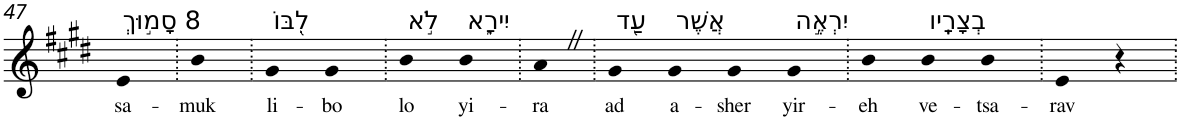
**kern	**text
*part1	*part1
*staff1	*staff1
*I"Piano	*
*I'Pno	*
!!LO:PB:g=z
*clefG2	*
*k[f#c#g#d#]	*
*E:	*
=47	=47
!LO:TX:a:t=8 סָמ֣וּךְ	!
!	!LO:LY:b
4e	sa-
=48.	=48.
!	!LO:LY:b
4b	-muk
=49.	=49.
!LO:TX:a:t=לִ֭בּוֹ	!
!	!LO:LY:b
4g#	li-
!	!LO:LY:b
4g#	-bo
=50.	=50.
!LO:TX:a:t=לֹ֣א	!
!	!LO:LY:b
4b	lo
!LO:TX:a:t=יִירָ֑א	!
!	!LO:LY:b
4b	yi-
=51.	=51.
!	!LO:LY:b
4aZ	-ra
=52.	=52.
!LO:TX:a:t=עַ֖ד	!
!	!LO:LY:b
4g#	ad
!LO:TX:a:t=אֲשֶׁר	!
!	!LO:LY:b
4g#	a-
!	!LO:LY:b
4g#	-sher
!LO:TX:a:t=יִרְאֶ֣ה	!
!	!LO:LY:b
4g#	yir-
=53.	=53.
!	!LO:LY:b
4b	-eh
!LO:TX:a:t=בְצָרָֽיו	!
!	!LO:LY:b
4b	ve-
!	!LO:LY:b
4b	-tsa-
=54.	=54.
!	!LO:LY:b
4e	-rav
4r	.
=.	=.
*-	*-
